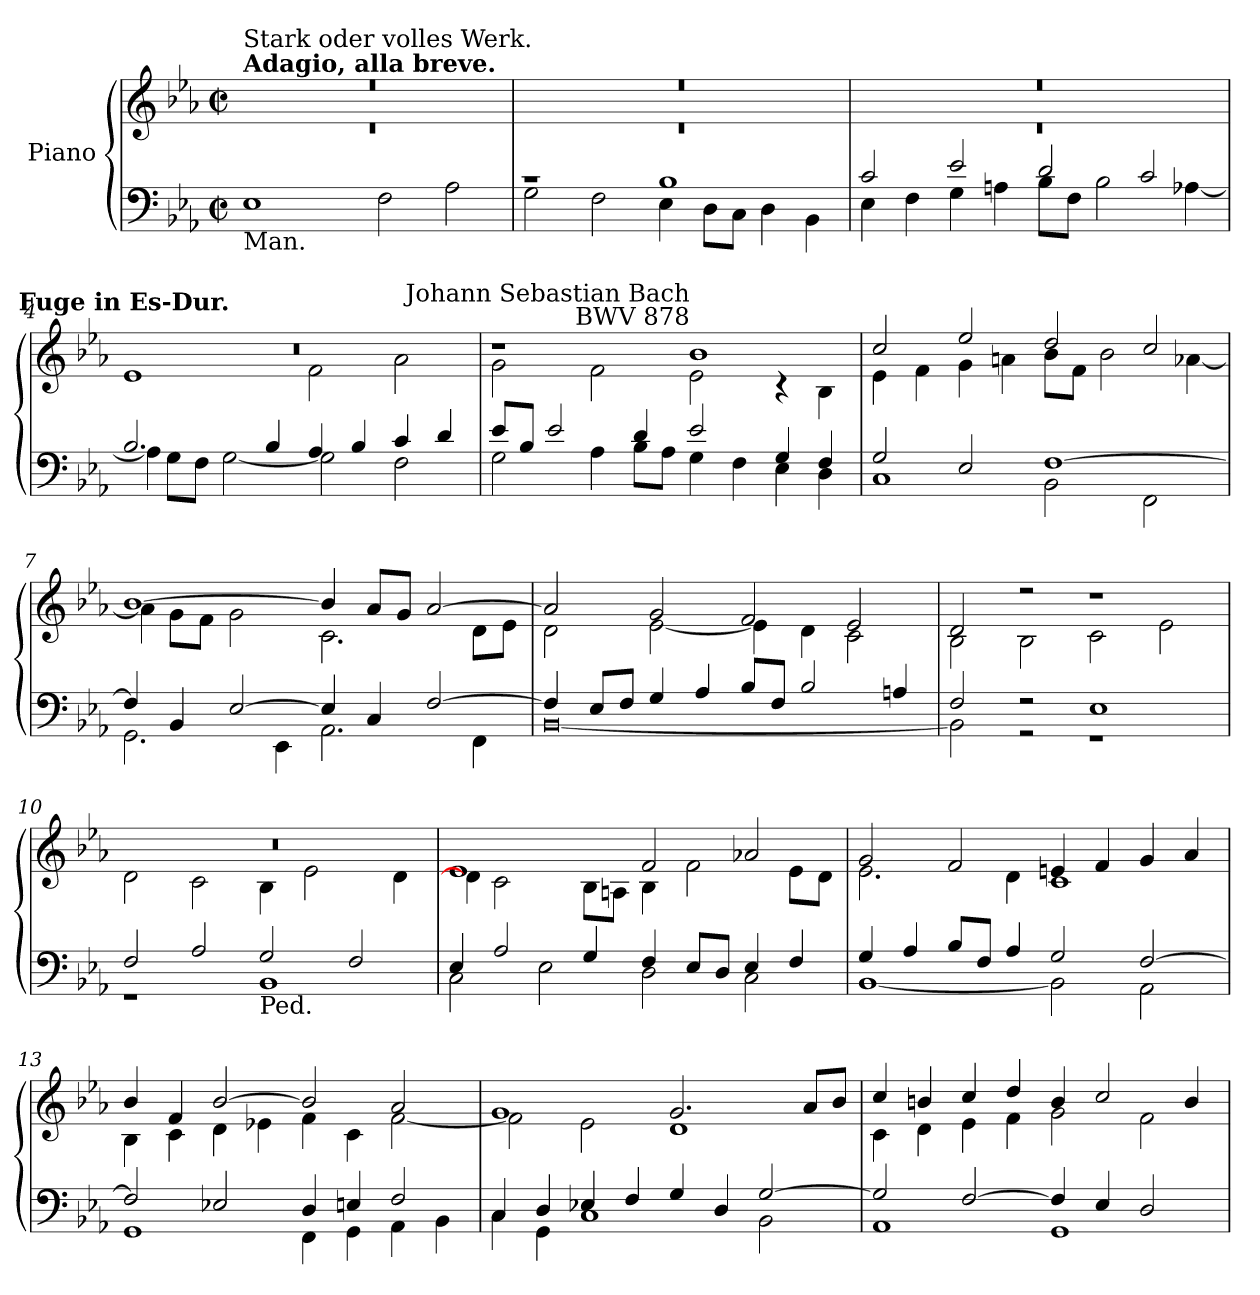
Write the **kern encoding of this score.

**kern	**kern
*part1	*part1
*staff2	*staff1
*I"Piano	*
*clefF4	*clefG2
*k[b-e-a-]	*k[b-e-a-]
*E-:	*E-:
*M4/2	*M4/2
*met(c|)	*met(c|)
=1	=1
*^	*^
!	!	!LO:TX:a:B:t=Adagio, alla breve.	!
!	!	!LO:TX:a:t=Stark oder volles Werk.	!
!LO:TX:b:t=Man.	!	!	!
1E-/	2ryy	0r	0r
.	2ryy	.	.
2F\	2ryy	.	.
2A-\	2ryy	.	.
=2	=2	=2	=2
1r	2G\	0r	0r
.	2F\	.	.
1B-/	4E-\	.	.
.	8D\L	.	.
.	8C\J	.	.
.	4D\	.	.
.	4BB-\	.	.
=3	=3	=3	=3
2c	4E-\	0r	0r
.	4F\	.	.
2e-	4G\	.	.
.	4An\	.	.
2d	8B-L	.	.
.	8FJ	.	.
.	2B-\	.	.
2c	.	.	.
.	[4A-X\	.	.
=4	=4	=4	=4
!	!	!LO:TX:a:B:cj:t=Fuge in Es-Dur.	!
2.B-	4A-\]	0r	1e-\
.	8GL	.	.
.	8FJ	.	.
.	[2G\	.	.
4B-	.	.	.
4A-	2G\]	.	2f
4B-	.	.	.
4c	2F\	.	2a-
4d	.	.	.
=5	=5	=5	=5
8e-/L	2G\	1r	2g
8B-/J	.	.	.
2e-	.	.	.
.	4A-\	.	2f
4d	8B-L	.	.
.	8A-J	.	.
!	!	!LO:TX:a:rj:t=Johann Sebastian Bach\nBWV 878	!
2e-	4G\	1b-/	2e-
.	4F\	.	.
4G/	4E-\	.	4r
4F/	4D\	.	4B-\
!!LO:LB:g=z	!!
=6	=6	=6	=6
2G	1C\	2cc/	4e-
.	.	.	4f
2E-	.	2ee-/	4g
.	.	.	4an
[1F/	2BB-\	2dd/	8b-L
.	.	.	8fJ
.	.	.	2b-
.	2FF\	2cc/	.
.	.	.	[4a-X
=7	=7	=7	=7
4F]	2.GG\	[1b-/	4a-]
4BB-	.	.	8g\L
.	.	.	8f\J
[2E-	.	.	2g\
.	4EE-\	.	.
4E-]	2.AA-\	4b-]	2.c\
4C	.	8a-L	.
.	.	8gJ	.
[2F	.	[2a-	.
.	4FF\	.	8dL
.	.	.	8e-J
=8	=8	=8	=8
4F]	[0BB-\	2a-]	2d
8E-/L	.	.	.
8F/J	.	.	.
4G	.	2g	[2e-
4A-	.	.	.
8B-L	.	2f	4e-]
8FJ	.	.	.
2B-	.	.	4d
.	.	2e-	2c
4An	.	.	.
=9	=9	=9	=9
2F/	2BB-\]	2d/	2B-\
2r	2r	2r	2B-\
1E-/	1r	1r	2c\
.	.	.	2e-\
=10	=10	=10	=10
2F/	1r	0r	2d\
2A-/	.	.	2c\
!LO:TX:b:t=Ped.	!	!	!
2G/	1BB-\	.	4B-\
.	.	.	2e-\
2F/	.	.	.
.	.	.	4d\
!!LO:LB:g=z	!!
=11	=11	=11	=11
4E-/	2C\	1e-/	4d\]
2A-/	.	.	2c\
.	2E-\	.	.
4G	.	.	8B-L
.	.	.	8AnJ
4F	2D\	2f/	4B-\
8E-L	.	.	2f\
8DJ	.	.	.
4E-/	2C\	2a-X/	.
4F/	.	.	8e-L
.	.	.	8dJ
=12	=12	=12	=12
4G/	[1BB-\	2g/	2.e-\
4A-/	.	.	.
8B-L	.	2f/	.
8FJ	.	.	.
4A-/	.	.	4d\
2G/	2BB-\]	4en/	1c\
.	.	4f/	.
[2F	2AA-\	4g/	.
.	.	4a-/	.
=13	=13	=13	=13
2F]	1GG\	4b-/	4B-
.	.	4f/	4c
2E-X	.	[2b-/	4d
.	.	.	4e-X
4D	4FF\	2b-/]	4f
4En	4GG\	.	4c
2F	4AA-\	2a-/	[2f
.	4BB-\	.	.
=14	=14	=14	=14
4C/	4C\	1g/	2f\]
4D/	4GG\	.	.
4E-X/	1C\	.	2e-\
4F/	.	.	.
4G/	.	2.g/	1d\
4D/	.	.	.
[2G/	2BB-\	.	.
.	.	8a-/L	.
.	.	8b-/J	.
!!LO:LB:g=z	!!
=15	=15	=15	=15
2G/]	1AA-\	4cc/	4c\
.	.	4bn/	4d\
[2F/	.	4cc/	4e-\
.	.	4dd/	4f\
4F/]	1GG\	4b/	2g\
4E-/	.	2cc/	.
2D/	.	.	2f\
.	.	4b/	.
*v	*v	*	*
*	*v	*v
=	=
*-	*-
